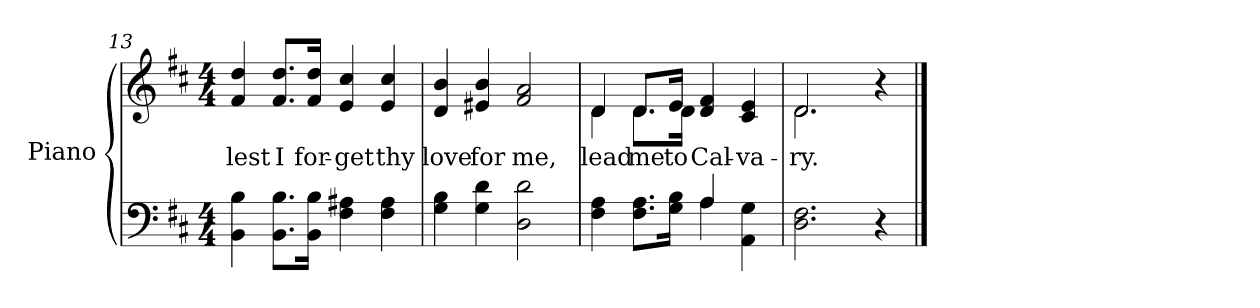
**kern	**kern	**text
*part2	*part1	*part1
*staff2	*staff1	*staff1
*I"Piano	*I"Piano	*
*I'Pno.	*I'Pno.	*
*clefF4	*clefG2	*
*k[f#c#]	*k[f#c#]	*
*D:	*D:	*
*M4/4	*M4/4	*
=13	=13	=13
!	!	!LO:LY:b:color=#000000
4BBi\ 4Bi	4f#i/ 4ddi	lest
!	!	!LO:LY:b:color=#000000
8.BBi\ 8.Bi\L	8.f#i/ 8.ddi/L	I
!	!	!LO:LY:b:color=#000000
16BBi\ 16Bi\Jk	16f#i/ 16ddi/Jk	for-
!	!	!LO:LY:b:color=#000000
4F#i\ 4A#Xi	4ei/ 4cc#i	-get
!	!	!LO:LY:b:color=#000000
4F#i\ 4A#i	4ei/ 4cc#i	thy
!!LO:LB:g=z
=14	=14	=14
!	!	!LO:LY:b:color=#000000
4Gi\ 4Bi	4di/ 4bi	love
!	!	!LO:LY:b:color=#000000
4Gi\ 4di	4e#Xi/ 4bi	for
!	!	!LO:LY:b:color=#000000
2Di\ 2di	2f#i/ 2ai	me,
=15	=15	=15
*^	*	*
!	!	!	!LO:LY:b:color=#000000
*	*	*^	*
4F#i\ 4Ai	2ryy	4di/	4di\	lead
!	!	!	!	!LO:LY:b:color=#000000
8.F#i\ 8.Ai\L	.	8.di/L	8.di\L	me
!	!	!	!	!LO:LY:b:color=#000000
16Gi\ 16Bi\Jk	.	16ei/Jk	16di\Jk	to
!	!	!	!	!LO:LY:b:color=#000000
4Ai/	4Ai\	4di/ 4f#i	2ryy	Cal-
!	!	!	!	!LO:LY:b:color=#000000
4AAi\ 4Gi	4ryy	4c#i/ 4ei	.	-va-
*v	*v	*	*	*
=16	=16	=16	=16
*^	*	*	*
!	!	!	!	!LO:LY:b:color=#000000
*v	*v	*	*	*
2.Di\ 2.F#i	2.di/	2.di\	-ry.
4r	4r	4ryy	.
*	*v	*v	*
==	==	==
*-	*-	*-
